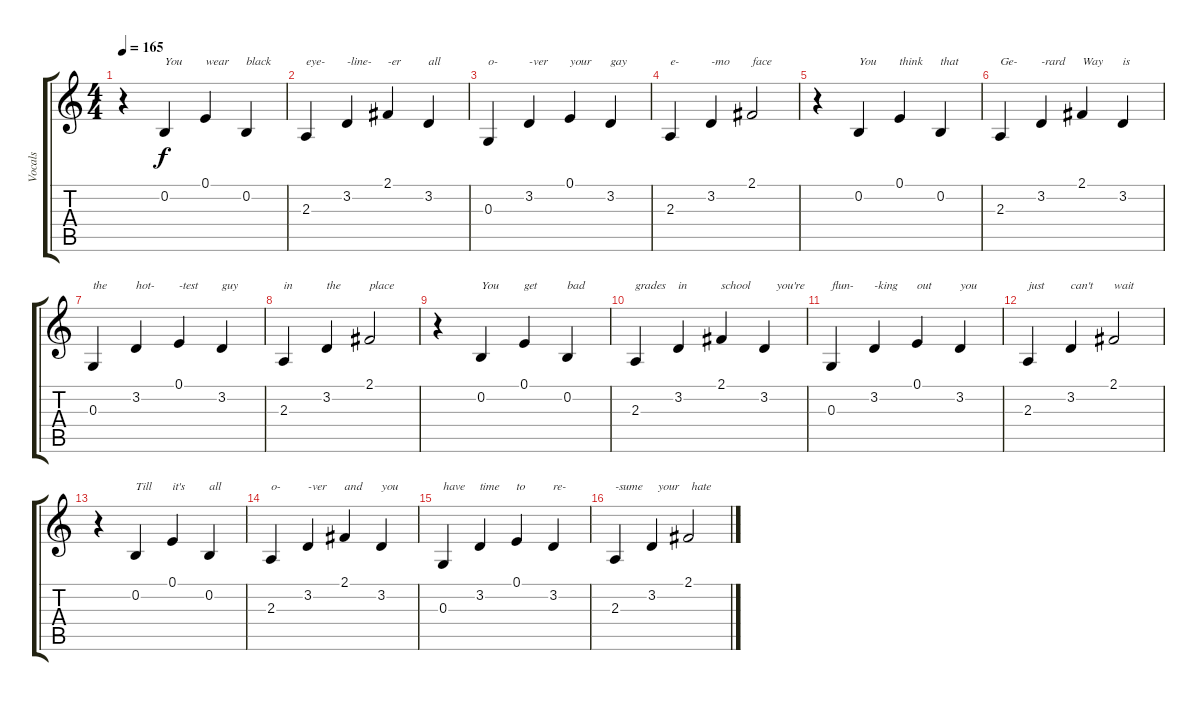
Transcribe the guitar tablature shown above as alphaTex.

\track ("Vocals" "Vocals") {instrument trumpet}
\staff {score tabs}
\tuning (E4 B3 G3 D3 A2 E2) {hide}
\ts (4 4)
\tempo 165
\clef g2
\ks c
r.4{dy f} 0.2.4{txt "You"} 0.1.4{txt "wear"} 0.2.4{txt "black"} |
2.3.4{txt "eye-"} 3.2.4{txt "-line-"} 2.1.4{txt "-er"} 3.2.4{txt "all"} |
0.3.4{txt "o-"} 3.2.4{txt "-ver"} 0.1.4{txt "your"} 3.2.4{txt "gay"} |
2.3.4{txt "e-"} 3.2.4{txt "-mo"} 2.1.2{txt "face"} |
r.4 0.2.4{txt "You"} 0.1.4{txt "think"} 0.2.4{txt "that"} |
2.3.4{txt "Ge-"} 3.2.4{txt "-rard"} 2.1.4{txt "Way"} 3.2.4{txt "is"} |
0.3.4{txt "the"} 3.2.4{txt "hot-"} 0.1.4{txt "-test"} 3.2.4{txt "guy"} |
2.3.4{txt "in"} 3.2.4{txt "the"} 2.1.2{txt "place"} |
r.4 0.2.4{txt "You"} 0.1.4{txt "get"} 0.2.4{txt "bad"} |
2.3.4{txt "grades"} 3.2.4{txt "in"} 2.1.4{txt "school"} 3.2.4{txt "    you're"} |
0.3.4{txt "flun-"} 3.2.4{txt "-king"} 0.1.4{txt "out"} 3.2.4{txt "you"} |
2.3.4{txt "just"} 3.2.4{txt "can't"} 2.1.2{txt "wait"} |
r.4 0.2.4{txt "Till"} 0.1.4{txt "it's"} 0.2.4{txt "all"} |
2.3.4{txt "o-"} 3.2.4{txt "-ver"} 2.1.4{txt "and"} 3.2.4{txt "you"} |
0.3.4{txt "have"} 3.2.4{txt "time"} 0.1.4{txt "to"} 3.2.4{txt "re-"} |
2.3.4{txt "-sume"} 3.2.4{txt "  your"} 2.1.2{txt " hate"}
